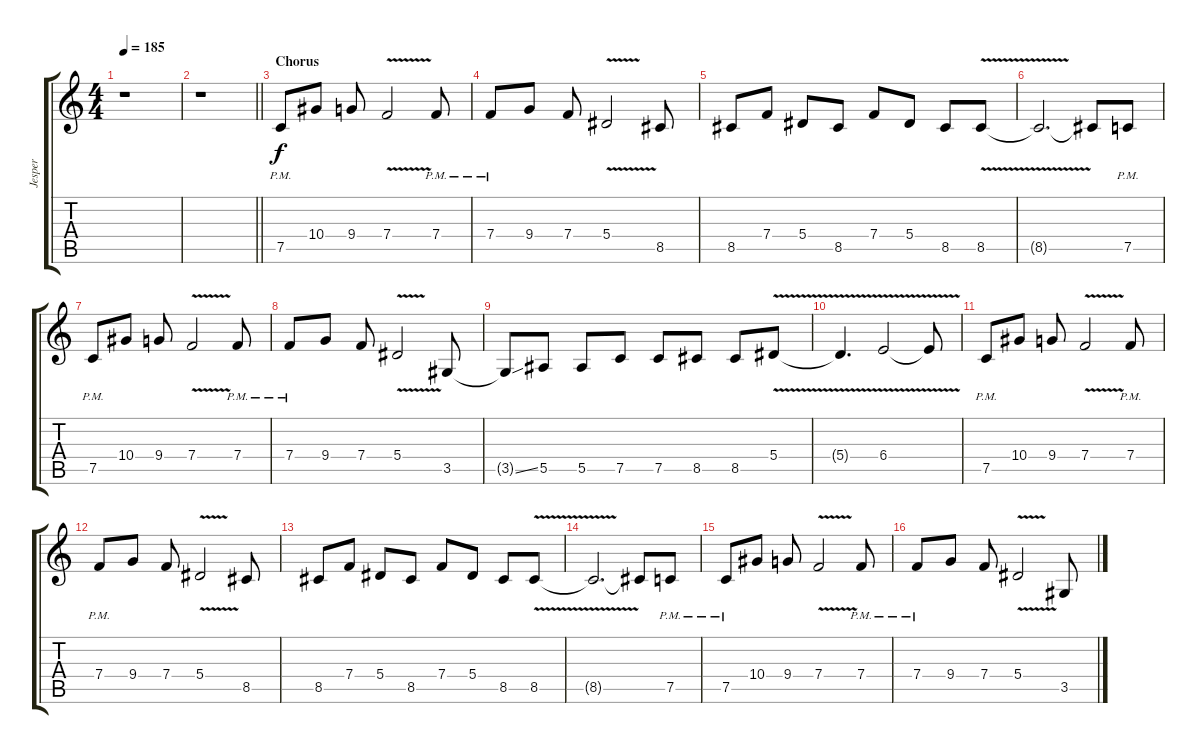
\track ("Jesper" "Jesper") {instrument distortionguitar}
\staff {score tabs}
\tuning (C4 G3 Eb3 Bb2 F2 C2) {hide}
\ts (4 4)
\tempo 185
\clef g2
\ks c
r.1{dy ff} |
\barLineRight lightlight
r.1 |
\section ("" "Chorus")
7.5{pm}.8{dy f} 10.4.8 9.4.8 7.4{v}.2 7.4{pm}.8 |
7.4{pm}.8 9.4.8 7.4.8 5.4{v}.2 8.5.8 |
8.5.8 7.4.8 5.4.8 8.5.8 7.4.8 5.4.8 8.5.8 8.5{v}.8 |
8.5{t}.2{d} 8.5{t}.8 7.5{pm}.8 |
7.5{pm}.8 10.4.8 9.4.8 7.4{v}.2 7.4{pm}.8 |
7.4{pm}.8 9.4.8 7.4.8 5.4{v}.2 3.5.8 |
3.5{ss t}.8 5.5.8 5.5.8 7.5.8 7.5.8 8.5.8 8.5.8 5.4{v}.8 |
5.4{t}.4{d} 6.4{v}.2 6.4{t}.8 |
7.5{pm}.8 10.4.8 9.4.8 7.4{v}.2 7.4{pm}.8 |
7.4{pm}.8 9.4.8 7.4.8 5.4{v}.2 8.5.8 |
8.5.8 7.4.8 5.4.8 8.5.8 7.4.8 5.4.8 8.5.8 8.5{v}.8 |
8.5{t}.2{d} 8.5{t}.8 7.5{pm}.8 |
7.5{pm}.8 10.4.8 9.4.8 7.4{v}.2 7.4{pm}.8 |
7.4{pm}.8 9.4.8 7.4.8 5.4{v}.2 3.5.8
